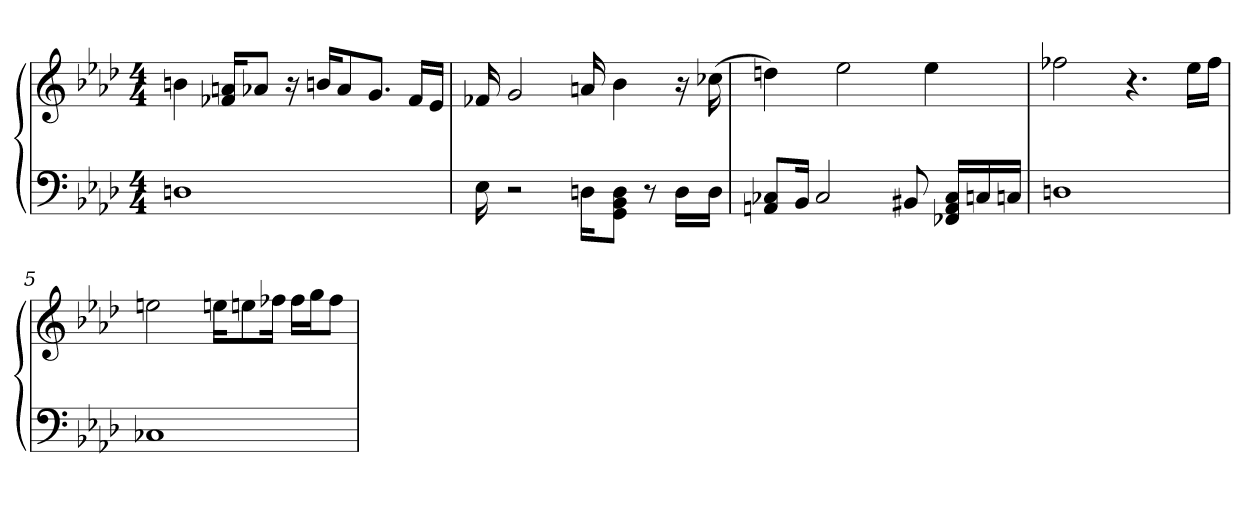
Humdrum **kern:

**kern	**kern
*part1	*part1
*staff2	*staff1
*clefF4	*clefG2
*k[b-e-a-d-]	*k[b-e-a-d-]
*M4/4	*M4/4
=1	=1
1Dn	4bn
.	16f-X/ 16an/KL
.	8a-X/J
.	16r
.	16bn/KL
.	8a-/
.	8.g/J
.	16f-/LL
.	16e-/JJ
=2	=2
16E-	16f-X
2r	2g
16Dn\KL	16an
8GG\ 8BB-\ 8D\J	4b-
8r	.
16D\LL	16r
16D\JJ	(16cc-X
=3	=3
8AAn/ 8C-X/L	4ddn)
16BB-/Jk	.
2C-	.
.	2ee-
8BB#X	.
.	4ee-
16FF-X/ 16AA/ 16C-/LL	.
16Cn/	.
16Cn/JJ	.
=4	=4
1Dn	2ff-X
.	4.r
.	16ee-\LL
.	16ff-\JJ
=5	=5
1C-X	2een
.	16een\KL
.	8een\
.	16ff-X\Jk
.	16ff-\LL
.	16gg\J
.	8ff-\J
=	=
*-	*-
